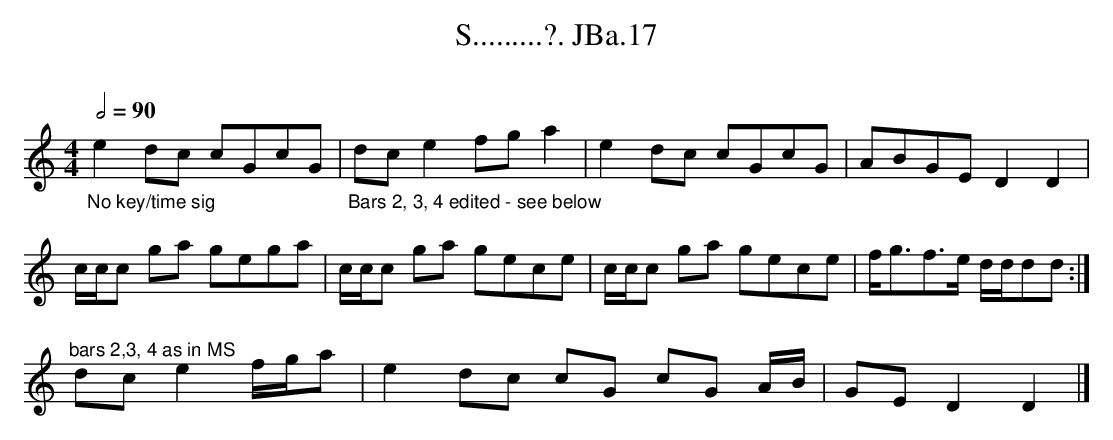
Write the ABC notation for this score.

X:1
T:S.........?. JBa.17
M:4/4
L:1/4
Q:1/2=90
O:
K:Ddor
"_No key/time sig"e d/c/ c/G/c/G/|\
"_Bars 2, 3, 4 edited - see below"d/c/ e f/g/a|\
e d/c/ c/G/c/G/|A/B/G/E/ D D|
c/4c/4c/ g/a/ g/e/g/a/|\
c/4c/4c/ g/a/ g/e/c/e/|c/4c/4c/ g/a/ g/e/c/e/|\
f/4g3/4f3/4e/4 d/4d/4d/d/:|
"^bars 2,3, 4 as in MS"d/c/ e f/4g/4a/|e d/c/ c/G/ c/G/ A/4B/4|\
G/E/ D D|]
